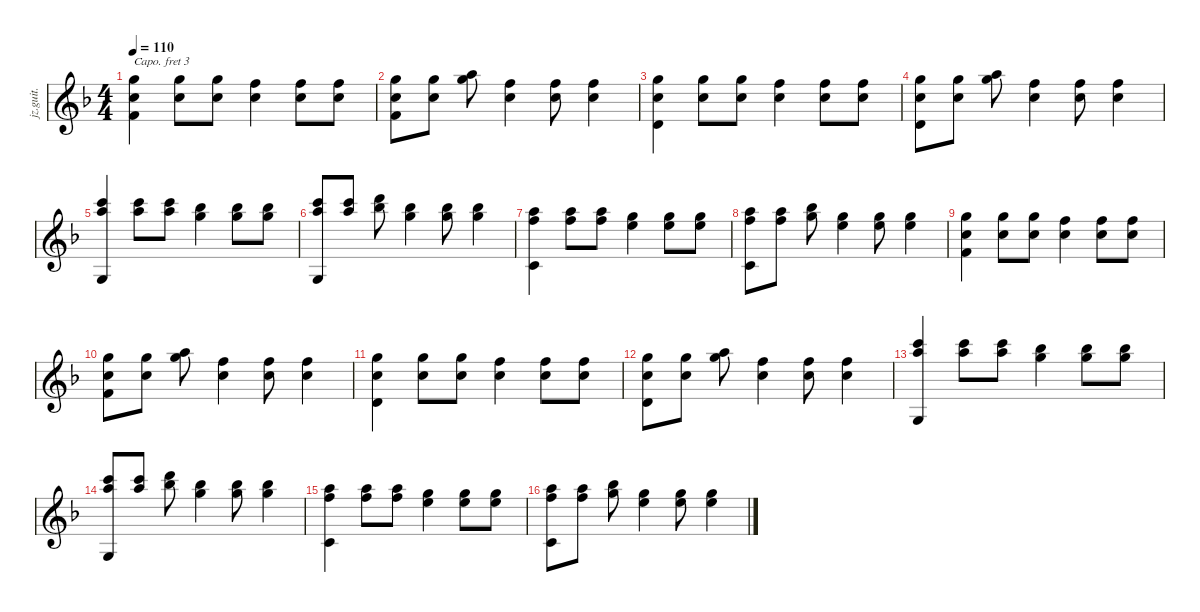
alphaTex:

\defaultSystemsLayout 4
\hideDynamics
\bracketExtendMode nobrackets
\otherSystemsTrackNameOrientation horizontal
\track ("Jazz Guitar" "jz.guit.") {instrument electricguitarjazz}
\staff {score}
\capo 3
\tuning (E4 B3 G3 D3 A2 E2)
\ts (4 4)
\tempo 110
\clef g2
\ks f
(5.2{acc forcenatural} 2.3{acc forcenatural} 0.4{acc forcenatural}).4{dy mf instrument electricguitarjazz beam Down} (5.2{acc forcenatural} 2.3{acc forcenatural}).8{beam Down} (5.2{acc forcenatural} 2.3{acc forcenatural}).8{beam Down} (3.2{acc forcenatural} 2.3{acc forcenatural}).4{beam Down} (3.2{acc forcenatural} 2.3{acc forcenatural}).8{beam Down} (3.2{acc forcenatural} 2.3{acc forcenatural}).8{beam Down} |
(0.4{acc forcenatural} 5.2{acc forcenatural} 2.3{acc forcenatural}).8{beam Down} (5.2{acc forcenatural} 2.3{acc forcenatural}).8{beam Down} (2.1{acc forcenatural} 5.2{acc forcenatural}).8{beam Down} (3.2{acc forcenatural} 2.3{acc forcenatural}).4{beam Down} (3.2{acc forcenatural} 2.3{acc forcenatural}).8{beam Down} (3.2{acc forcenatural} 2.3{acc forcenatural}).4{beam Down} |
(5.2{acc forcenatural} 2.3{acc forcenatural} 2.5{acc forcenatural}).4{beam Down} (5.2{acc forcenatural} 2.3{acc forcenatural}).8{beam Down} (5.2{acc forcenatural} 2.3{acc forcenatural}).8{beam Down} (3.2{acc forcenatural} 2.3{acc forcenatural}).4{beam Down} (3.2{acc forcenatural} 2.3{acc forcenatural}).8{beam Down} (3.2{acc forcenatural} 2.3{acc forcenatural}).8{beam Down} |
(5.2{acc forcenatural} 2.3{acc forcenatural} 2.5{acc forcenatural}).8{beam Down} (5.2{acc forcenatural} 2.3{acc forcenatural}).8{beam Down} (2.1{acc forcenatural} 5.2{acc forcenatural}).8{beam Down} (3.2{acc forcenatural} 2.3{acc forcenatural}).4{beam Down} (3.2{acc forcenatural} 2.3{acc forcenatural}).8{beam Down} (3.2{acc forcenatural} 2.3{acc forcenatural}).4{beam Down} |
(0.6{acc forcenatural} 11.3{acc forcenatural} 10.2{acc forcenatural}).4{beam Up} (11.3{acc forcenatural} 10.2{acc forcenatural}).8{beam Down} (11.3{acc forcenatural} 10.2{acc forcenatural}).8{beam Down} (9.3{acc forcenatural} 8.2{acc b}).4{beam Down} (9.3{acc forcenatural} 8.2{acc b}).8{beam Down} (9.3{acc forcenatural} 8.2{acc b}).8{beam Down} |
(0.6{acc forcenatural} 11.3{acc forcenatural} 10.2{acc forcenatural}).8{beam Up} (10.2{acc forcenatural} 11.3{acc forcenatural}).8{beam Up} (7.1{acc forcenatural} 8.2{acc b}).8{beam Down} (8.2{acc b} 9.3{acc forcenatural}).4{beam Down} (8.2{acc b} 9.3{acc forcenatural}).8{beam Down} (8.2{acc b} 9.3{acc forcenatural}).4{beam Down} |
(0.5{acc forcenatural} 7.2{acc forcenatural} 7.3{acc forcenatural}).4{beam Down} (7.2{acc forcenatural} 7.3{acc forcenatural}).8{beam Down} (7.2{acc forcenatural} 7.3{acc forcenatural}).8{beam Down} (5.2{acc forcenatural} 6.3{acc forcenatural}).4{beam Down} (5.2{acc forcenatural} 6.3{acc forcenatural}).8{beam Down} (5.2{acc forcenatural} 6.3{acc forcenatural}).8{beam Down} |
(0.5{acc forcenatural} 7.3{acc forcenatural} 7.2{acc forcenatural}).8{beam Down} (7.2{acc forcenatural} 7.3{acc forcenatural}).8{beam Down} (8.2{acc b} 9.3{acc forcenatural}).8{beam Down} (6.3{acc forcenatural} 5.2{acc forcenatural}).4{beam Down} (5.2{acc forcenatural} 6.3{acc forcenatural}).8{beam Down} (6.3{acc forcenatural} 5.2{acc forcenatural}).4{beam Down} |
(5.2{acc forcenatural} 2.3{acc forcenatural} 0.4{acc forcenatural}).4{beam Down} (5.2{acc forcenatural} 2.3{acc forcenatural}).8{beam Down} (5.2{acc forcenatural} 2.3{acc forcenatural}).8{beam Down} (3.2{acc forcenatural} 2.3{acc forcenatural}).4{beam Down} (3.2{acc forcenatural} 2.3{acc forcenatural}).8{beam Down} (3.2{acc forcenatural} 2.3{acc forcenatural}).8{beam Down} |
(0.4{acc forcenatural} 5.2{acc forcenatural} 2.3{acc forcenatural}).8{beam Down} (5.2{acc forcenatural} 2.3{acc forcenatural}).8{beam Down} (2.1{acc forcenatural} 5.2{acc forcenatural}).8{beam Down} (3.2{acc forcenatural} 2.3{acc forcenatural}).4{beam Down} (3.2{acc forcenatural} 2.3{acc forcenatural}).8{beam Down} (3.2{acc forcenatural} 2.3{acc forcenatural}).4{beam Down} |
(5.2{acc forcenatural} 2.3{acc forcenatural} 2.5{acc forcenatural}).4{beam Down} (5.2{acc forcenatural} 2.3{acc forcenatural}).8{beam Down} (5.2{acc forcenatural} 2.3{acc forcenatural}).8{beam Down} (3.2{acc forcenatural} 2.3{acc forcenatural}).4{beam Down} (3.2{acc forcenatural} 2.3{acc forcenatural}).8{beam Down} (3.2{acc forcenatural} 2.3{acc forcenatural}).8{beam Down} |
(5.2{acc forcenatural} 2.3{acc forcenatural} 2.5{acc forcenatural}).8{beam Down} (5.2{acc forcenatural} 2.3{acc forcenatural}).8{beam Down} (2.1{acc forcenatural} 5.2{acc forcenatural}).8{beam Down} (3.2{acc forcenatural} 2.3{acc forcenatural}).4{beam Down} (3.2{acc forcenatural} 2.3{acc forcenatural}).8{beam Down} (3.2{acc forcenatural} 2.3{acc forcenatural}).4{beam Down} |
(0.6{acc forcenatural} 11.3{acc forcenatural} 10.2{acc forcenatural}).4{beam Up} (11.3{acc forcenatural} 10.2{acc forcenatural}).8{beam Down} (11.3{acc forcenatural} 10.2{acc forcenatural}).8{beam Down} (9.3{acc forcenatural} 8.2{acc b}).4{beam Down} (9.3{acc forcenatural} 8.2{acc b}).8{beam Down} (9.3{acc forcenatural} 8.2{acc b}).8{beam Down} |
(0.6{acc forcenatural} 11.3{acc forcenatural} 10.2{acc forcenatural}).8{beam Up} (10.2{acc forcenatural} 11.3{acc forcenatural}).8{beam Up} (7.1{acc forcenatural} 8.2{acc b}).8{beam Down} (8.2{acc b} 9.3{acc forcenatural}).4{beam Down} (8.2{acc b} 9.3{acc forcenatural}).8{beam Down} (8.2{acc b} 9.3{acc forcenatural}).4{beam Down} |
(0.5{acc forcenatural} 7.2{acc forcenatural} 7.3{acc forcenatural}).4{beam Down} (7.2{acc forcenatural} 7.3{acc forcenatural}).8{beam Down} (7.2{acc forcenatural} 7.3{acc forcenatural}).8{beam Down} (5.2{acc forcenatural} 6.3{acc forcenatural}).4{beam Down} (5.2{acc forcenatural} 6.3{acc forcenatural}).8{beam Down} (5.2{acc forcenatural} 6.3{acc forcenatural}).8{beam Down} |
(0.5{acc forcenatural} 7.3{acc forcenatural} 7.2{acc forcenatural}).8{beam Down} (7.2{acc forcenatural} 7.3{acc forcenatural}).8{beam Down} (8.2{acc b} 9.3{acc forcenatural}).8{beam Down} (6.3{acc forcenatural} 5.2{acc forcenatural}).4{beam Down} (5.2{acc forcenatural} 6.3{acc forcenatural}).8{beam Down} (6.3{acc forcenatural} 5.2{acc forcenatural}).4{beam Down}
